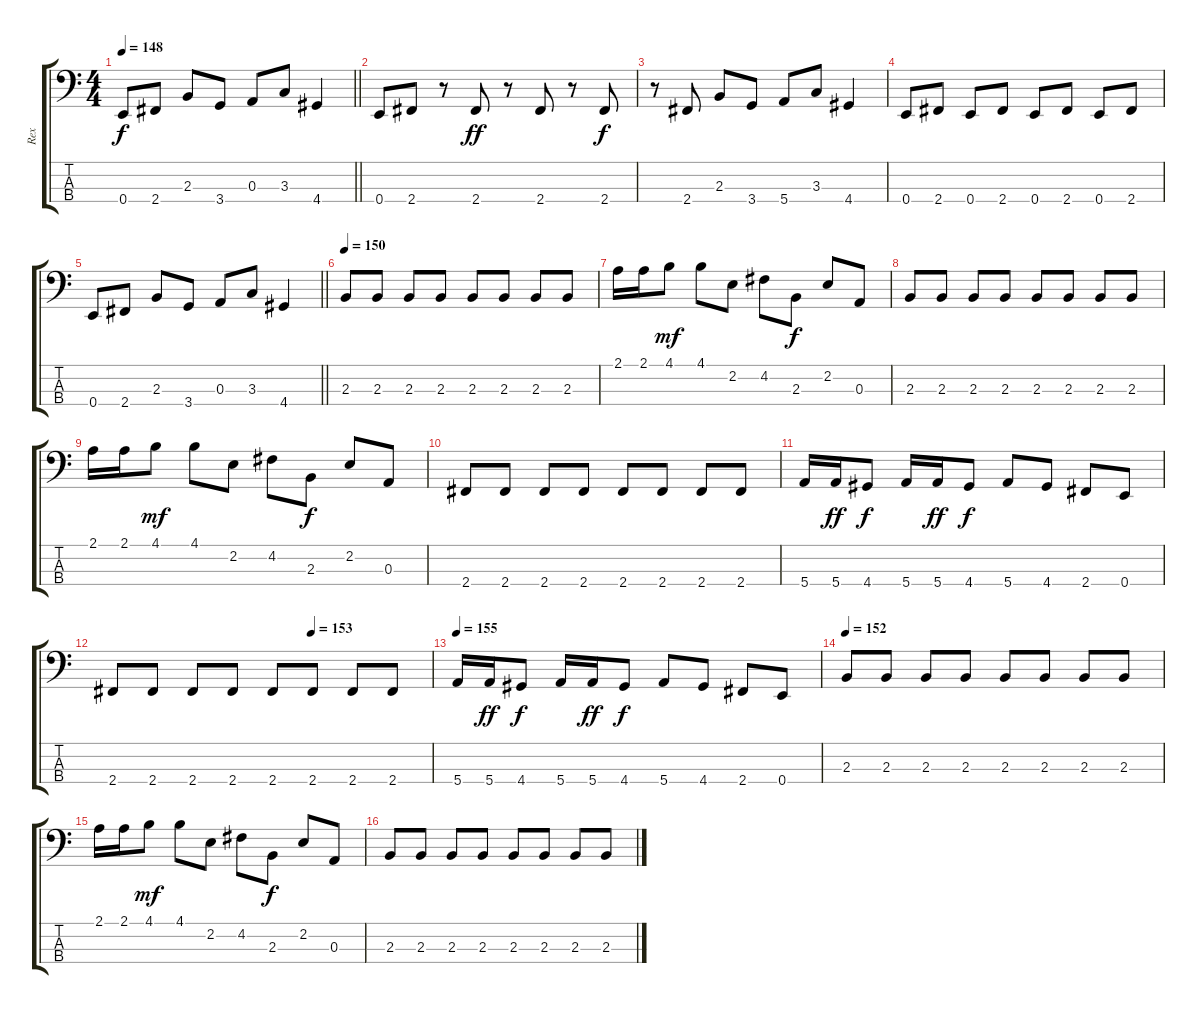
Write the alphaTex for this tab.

\track ("Rex" "Rex") {instrument electricbassfinger}
\staff {score tabs}
\tuning (G2 D2 A1 E1) {hide}
\ts (4 4)
\tempo 148
\clef f4
\barLineRight lightlight
\ks c
0.4.8{dy f} 2.4.8 2.3.8 3.4.8 0.3.8 3.3.8 4.4.4 |
0.4.8 2.4.8 r.8 2.4.8{dy ff} r.8 2.4.8 r.8 2.4.8{dy f} |
r.8 2.4.8 2.3.8 3.4.8 5.4.8 3.3.8 4.4.4 |
0.4.8 2.4.8 0.4.8 2.4.8 0.4.8 2.4.8 0.4.8 2.4.8 |
\barLineRight lightlight
0.4.8 2.4.8 2.3.8 3.4.8 0.3.8 3.3.8 4.4.4 |
\tempo 150
2.3.8 2.3.8 2.3.8 2.3.8 2.3.8 2.3.8 2.3.8 2.3.8 |
2.1.16 2.1.16 4.1.8{dy mf} 4.1.8 2.2.8 4.2.8 2.3.8{dy f} 2.2.8 0.3.8 |
2.3.8 2.3.8 2.3.8 2.3.8 2.3.8 2.3.8 2.3.8 2.3.8 |
2.1.16 2.1.16 4.1.8{dy mf} 4.1.8 2.2.8 4.2.8 2.3.8{dy f} 2.2.8 0.3.8 |
2.4.8 2.4.8 2.4.8 2.4.8 2.4.8 2.4.8 2.4.8 2.4.8 |
5.4.16 5.4.16{dy ff} 4.4.8{dy f} 5.4.16 5.4.16{dy ff} 4.4.8{dy f} 5.4.8 4.4.8 2.4.8 0.4.8 |
\tempo (153 0.625)
2.4.8 2.4.8 2.4.8 2.4.8 2.4.8 2.4.8 2.4.8 2.4.8 |
\tempo 155
5.4.16 5.4.16{dy ff} 4.4.8{dy f} 5.4.16 5.4.16{dy ff} 4.4.8{dy f} 5.4.8 4.4.8 2.4.8 0.4.8 |
\tempo 152
2.3.8 2.3.8 2.3.8 2.3.8 2.3.8 2.3.8 2.3.8 2.3.8 |
2.1.16 2.1.16 4.1.8{dy mf} 4.1.8 2.2.8 4.2.8 2.3.8{dy f} 2.2.8 0.3.8 |
2.3.8 2.3.8 2.3.8 2.3.8 2.3.8 2.3.8 2.3.8 2.3.8
